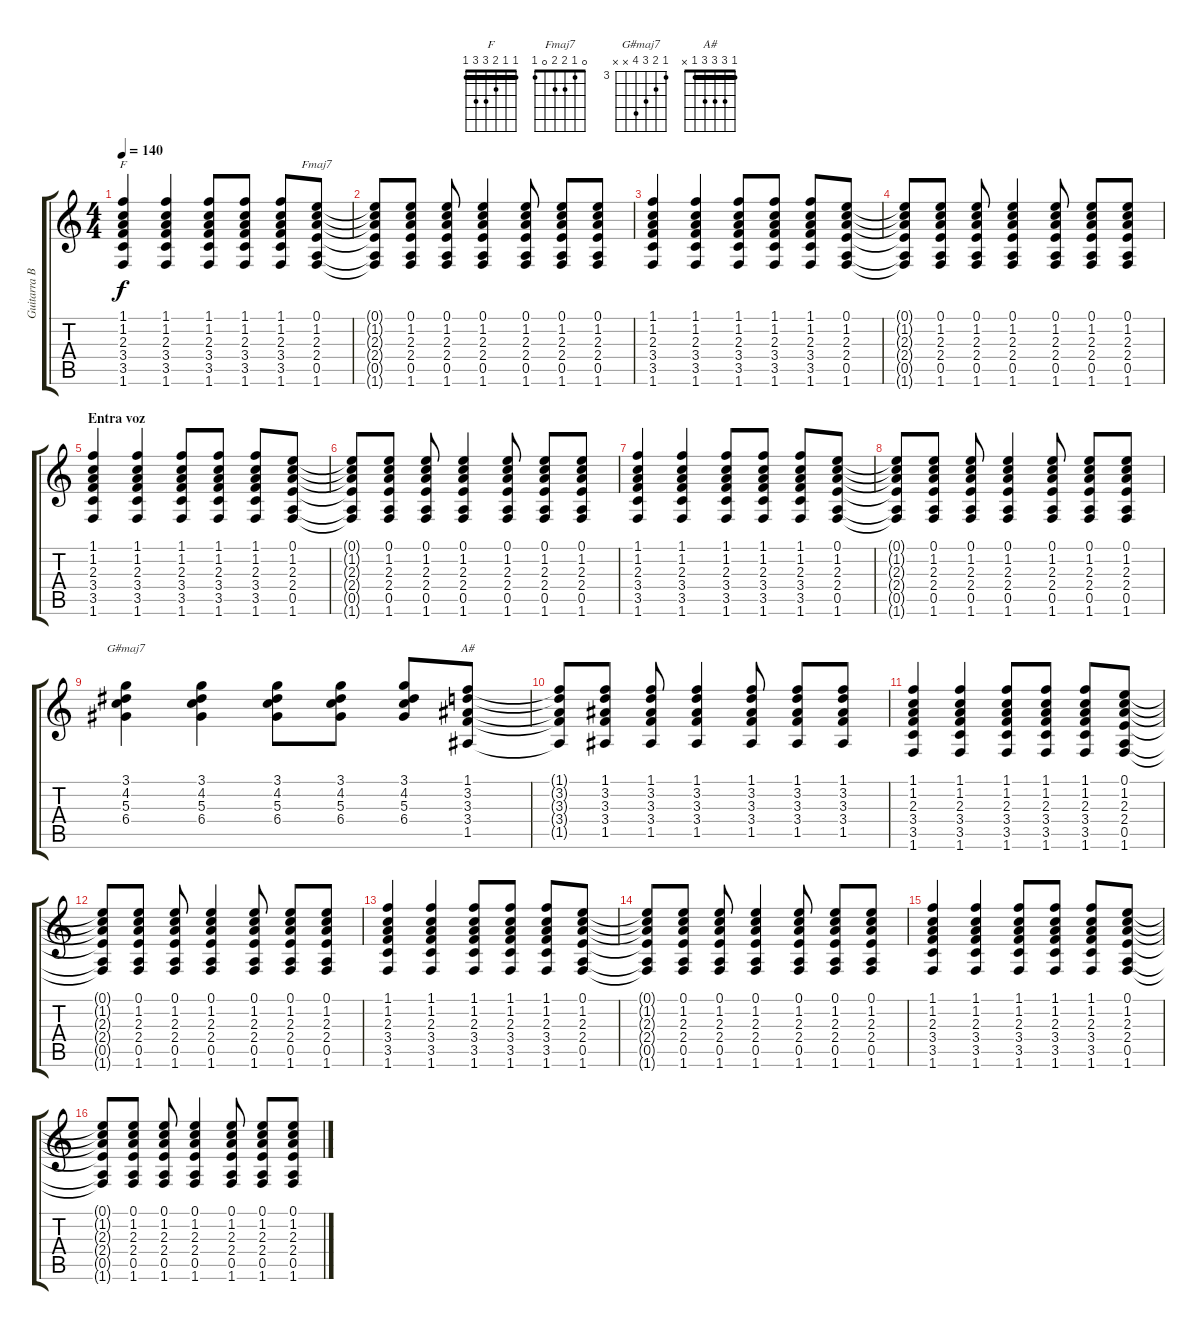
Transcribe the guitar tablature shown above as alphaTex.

\track ("Guitarra Base" "Guitarra B") {instrument acousticguitarsteel}
\staff {score tabs}
\tuning (E4 B3 G3 D3 A2 E2) {hide}
\chord ("F" 1 1 2 3 3 1) {barre 1}
\chord ("Fmaj7" 0 1 2 2 0 1)
\chord ("G#maj7" 3 4 5 6 x x) {firstfret 3}
\chord ("A#" 1 3 3 3 1 x) {barre 1}
\ts (4 4)
\tempo 140
\clef g2
\ks c
(1.1 1.2 2.3 3.4 3.5 1.6).4{ch "F" dy f instrument acousticguitarsteel} (1.1 1.2 2.3 3.4 3.5 1.6).4 (1.1 1.2 2.3 3.4 3.5 1.6).8 (1.1 1.2 2.3 3.4 3.5 1.6).8 (1.1 1.2 2.3 3.4 3.5 1.6).8 (0.1 1.2 2.3 2.4 0.5 1.6).8{ch "Fmaj7"} |
(0.1{t} 1.2{t} 2.3{t} 2.4{t} 0.5{t} 1.6{t}).8 (0.1 1.2 2.3 2.4 0.5 1.6).8 (0.1 1.2 2.3 2.4 0.5 1.6).8 (0.1 1.2 2.3 2.4 0.5 1.6).4 (0.1 1.2 2.3 2.4 0.5 1.6).8 (0.1 1.2 2.3 2.4 0.5 1.6).8 (0.1 1.2 2.3 2.4 0.5 1.6).8 |
(1.1 1.2 2.3 3.4 3.5 1.6).4 (1.1 1.2 2.3 3.4 3.5 1.6).4 (1.1 1.2 2.3 3.4 3.5 1.6).8 (1.1 1.2 2.3 3.4 3.5 1.6).8 (1.1 1.2 2.3 3.4 3.5 1.6).8 (0.1 1.2 2.3 2.4 0.5 1.6).8 |
(0.1{t} 1.2{t} 2.3{t} 2.4{t} 0.5{t} 1.6{t}).8 (0.1 1.2 2.3 2.4 0.5 1.6).8 (0.1 1.2 2.3 2.4 0.5 1.6).8 (0.1 1.2 2.3 2.4 0.5 1.6).4 (0.1 1.2 2.3 2.4 0.5 1.6).8 (0.1 1.2 2.3 2.4 0.5 1.6).8 (0.1 1.2 2.3 2.4 0.5 1.6).8 |
\section ("" "Entra voz")
(1.1 1.2 2.3 3.4 3.5 1.6).4 (1.1 1.2 2.3 3.4 3.5 1.6).4 (1.1 1.2 2.3 3.4 3.5 1.6).8 (1.1 1.2 2.3 3.4 3.5 1.6).8 (1.1 1.2 2.3 3.4 3.5 1.6).8 (0.1 1.2 2.3 2.4 0.5 1.6).8 |
(0.1{t} 1.2{t} 2.3{t} 2.4{t} 0.5{t} 1.6{t}).8 (0.1 1.2 2.3 2.4 0.5 1.6).8 (0.1 1.2 2.3 2.4 0.5 1.6).8 (0.1 1.2 2.3 2.4 0.5 1.6).4 (0.1 1.2 2.3 2.4 0.5 1.6).8 (0.1 1.2 2.3 2.4 0.5 1.6).8 (0.1 1.2 2.3 2.4 0.5 1.6).8 |
(1.1 1.2 2.3 3.4 3.5 1.6).4 (1.1 1.2 2.3 3.4 3.5 1.6).4 (1.1 1.2 2.3 3.4 3.5 1.6).8 (1.1 1.2 2.3 3.4 3.5 1.6).8 (1.1 1.2 2.3 3.4 3.5 1.6).8 (0.1 1.2 2.3 2.4 0.5 1.6).8 |
(0.1{t} 1.2{t} 2.3{t} 2.4{t} 0.5{t} 1.6{t}).8 (0.1 1.2 2.3 2.4 0.5 1.6).8 (0.1 1.2 2.3 2.4 0.5 1.6).8 (0.1 1.2 2.3 2.4 0.5 1.6).4 (0.1 1.2 2.3 2.4 0.5 1.6).8 (0.1 1.2 2.3 2.4 0.5 1.6).8 (0.1 1.2 2.3 2.4 0.5 1.6).8 |
(3.1 4.2 5.3 6.4).4{ch "G#maj7"} (3.1 4.2 5.3 6.4).4 (3.1 4.2 5.3 6.4).8 (3.1 4.2 5.3 6.4).8 (3.1 4.2 5.3 6.4).8 (1.1 3.2 3.3 3.4 1.5).8{ch "A#"} |
(1.1{t} 3.2{t} 3.3{t} 3.4{t} 1.5{t}).8 (1.1 3.2 3.3 3.4 1.5).8 (1.1 3.2 3.3 3.4 1.5).8 (1.1 3.2 3.3 3.4 1.5).4 (1.1 3.2 3.3 3.4 1.5).8 (1.1 3.2 3.3 3.4 1.5).8 (1.1 3.2 3.3 3.4 1.5).8 |
(1.1 1.2 2.3 3.4 3.5 1.6).4 (1.1 1.2 2.3 3.4 3.5 1.6).4 (1.1 1.2 2.3 3.4 3.5 1.6).8 (1.1 1.2 2.3 3.4 3.5 1.6).8 (1.1 1.2 2.3 3.4 3.5 1.6).8 (0.1 1.2 2.3 2.4 0.5 1.6).8 |
(0.1{t} 1.2{t} 2.3{t} 2.4{t} 0.5{t} 1.6{t}).8 (0.1 1.2 2.3 2.4 0.5 1.6).8 (0.1 1.2 2.3 2.4 0.5 1.6).8 (0.1 1.2 2.3 2.4 0.5 1.6).4 (0.1 1.2 2.3 2.4 0.5 1.6).8 (0.1 1.2 2.3 2.4 0.5 1.6).8 (0.1 1.2 2.3 2.4 0.5 1.6).8 |
(1.1 1.2 2.3 3.4 3.5 1.6).4 (1.1 1.2 2.3 3.4 3.5 1.6).4 (1.1 1.2 2.3 3.4 3.5 1.6).8 (1.1 1.2 2.3 3.4 3.5 1.6).8 (1.1 1.2 2.3 3.4 3.5 1.6).8 (0.1 1.2 2.3 2.4 0.5 1.6).8 |
(0.1{t} 1.2{t} 2.3{t} 2.4{t} 0.5{t} 1.6{t}).8 (0.1 1.2 2.3 2.4 0.5 1.6).8 (0.1 1.2 2.3 2.4 0.5 1.6).8 (0.1 1.2 2.3 2.4 0.5 1.6).4 (0.1 1.2 2.3 2.4 0.5 1.6).8 (0.1 1.2 2.3 2.4 0.5 1.6).8 (0.1 1.2 2.3 2.4 0.5 1.6).8 |
(1.1 1.2 2.3 3.4 3.5 1.6).4 (1.1 1.2 2.3 3.4 3.5 1.6).4 (1.1 1.2 2.3 3.4 3.5 1.6).8 (1.1 1.2 2.3 3.4 3.5 1.6).8 (1.1 1.2 2.3 3.4 3.5 1.6).8 (0.1 1.2 2.3 2.4 0.5 1.6).8 |
(0.1{t} 1.2{t} 2.3{t} 2.4{t} 0.5{t} 1.6{t}).8 (0.1 1.2 2.3 2.4 0.5 1.6).8 (0.1 1.2 2.3 2.4 0.5 1.6).8 (0.1 1.2 2.3 2.4 0.5 1.6).4 (0.1 1.2 2.3 2.4 0.5 1.6).8 (0.1 1.2 2.3 2.4 0.5 1.6).8 (0.1 1.2 2.3 2.4 0.5 1.6).8
